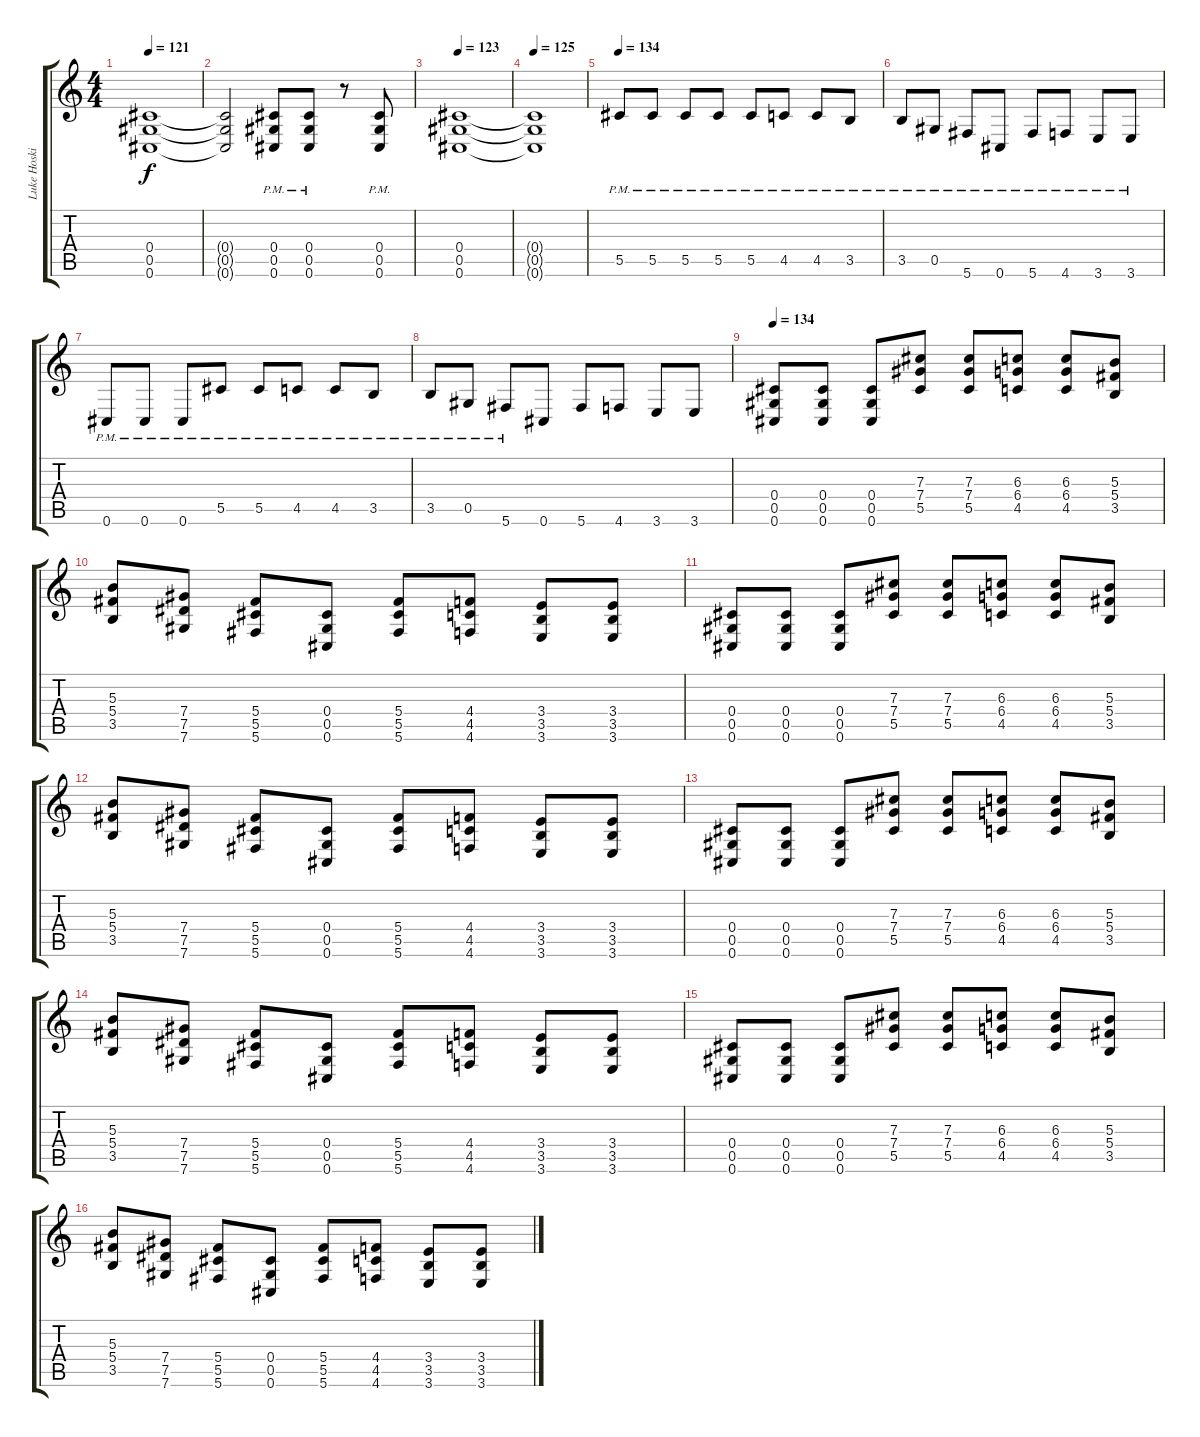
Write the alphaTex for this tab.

\track ("Luke Hoskin" "Luke Hoski") {instrument overdrivenguitar}
\staff {score tabs}
\tuning (Eb4 Bb3 Gb3 Db3 Ab2 Db2) {hide}
\ts (4 4)
\tempo 121
\clef g2
\ks c
(0.4 0.5 0.6).1{dy f} |
(0.4{t} 0.5{t} 0.6{t}).2 (0.4{pm} 0.5{pm} 0.6{pm}).8 (0.4{pm} 0.5{pm} 0.6{pm}).8 r.8 (0.4{pm} 0.5{pm} 0.6{pm}).8 |
\tempo 123
(0.4 0.5 0.6).1 |
\tempo 125
(0.4{t} 0.5{t} 0.6{t}).1 |
\tempo 134
5.5{pm}.8 5.5{pm}.8 5.5{pm}.8 5.5{pm}.8 5.5{pm}.8 4.5{pm}.8 4.5{pm}.8 3.5{pm}.8 |
3.5{pm}.8 0.5{pm}.8 5.6{pm}.8 0.6{pm}.8 5.6{pm}.8 4.6{pm}.8 3.6{pm}.8 3.6{pm}.8 |
0.6{pm}.8 0.6{pm}.8 0.6{pm}.8 5.5{pm}.8 5.5{pm}.8 4.5{pm}.8 4.5{pm}.8 3.5{pm}.8 |
3.5{pm}.8 0.5{pm}.8 5.6{pm}.8 0.6.8 5.6.8 4.6.8 3.6.8 3.6.8 |
\tempo 134
(0.4 0.5 0.6).8 (0.4 0.5 0.6).8 (0.4 0.5 0.6).8 (7.3 7.4 5.5).8 (7.3 7.4 5.5).8 (6.3 6.4 4.5).8 (6.3 6.4 4.5).8 (5.3 5.4 3.5).8 |
(5.3 5.4 3.5).8 (7.4 7.5 7.6).8 (5.4 5.5 5.6).8 (0.4 0.5 0.6).8 (5.4 5.5 5.6).8 (4.4 4.5 4.6).8 (3.4 3.5 3.6).8 (3.4 3.5 3.6).8 |
(0.4 0.5 0.6).8 (0.4 0.5 0.6).8 (0.4 0.5 0.6).8 (7.3 7.4 5.5).8 (7.3 7.4 5.5).8 (6.3 6.4 4.5).8 (6.3 6.4 4.5).8 (5.3 5.4 3.5).8 |
(5.3 5.4 3.5).8 (7.4 7.5 7.6).8 (5.4 5.5 5.6).8 (0.4 0.5 0.6).8 (5.4 5.5 5.6).8 (4.4 4.5 4.6).8 (3.4 3.5 3.6).8 (3.4 3.5 3.6).8 |
(0.4 0.5 0.6).8 (0.4 0.5 0.6).8 (0.4 0.5 0.6).8 (7.3 7.4 5.5).8 (7.3 7.4 5.5).8 (6.3 6.4 4.5).8 (6.3 6.4 4.5).8 (5.3 5.4 3.5).8 |
(5.3 5.4 3.5).8 (7.4 7.5 7.6).8 (5.4 5.5 5.6).8 (0.4 0.5 0.6).8 (5.4 5.5 5.6).8 (4.4 4.5 4.6).8 (3.4 3.5 3.6).8 (3.4 3.5 3.6).8 |
(0.4 0.5 0.6).8 (0.4 0.5 0.6).8 (0.4 0.5 0.6).8 (7.3 7.4 5.5).8 (7.3 7.4 5.5).8 (6.3 6.4 4.5).8 (6.3 6.4 4.5).8 (5.3 5.4 3.5).8 |
(5.3 5.4 3.5).8 (7.4 7.5 7.6).8 (5.4 5.5 5.6).8 (0.4 0.5 0.6).8 (5.4 5.5 5.6).8 (4.4 4.5 4.6).8 (3.4 3.5 3.6).8 (3.4 3.5 3.6).8
